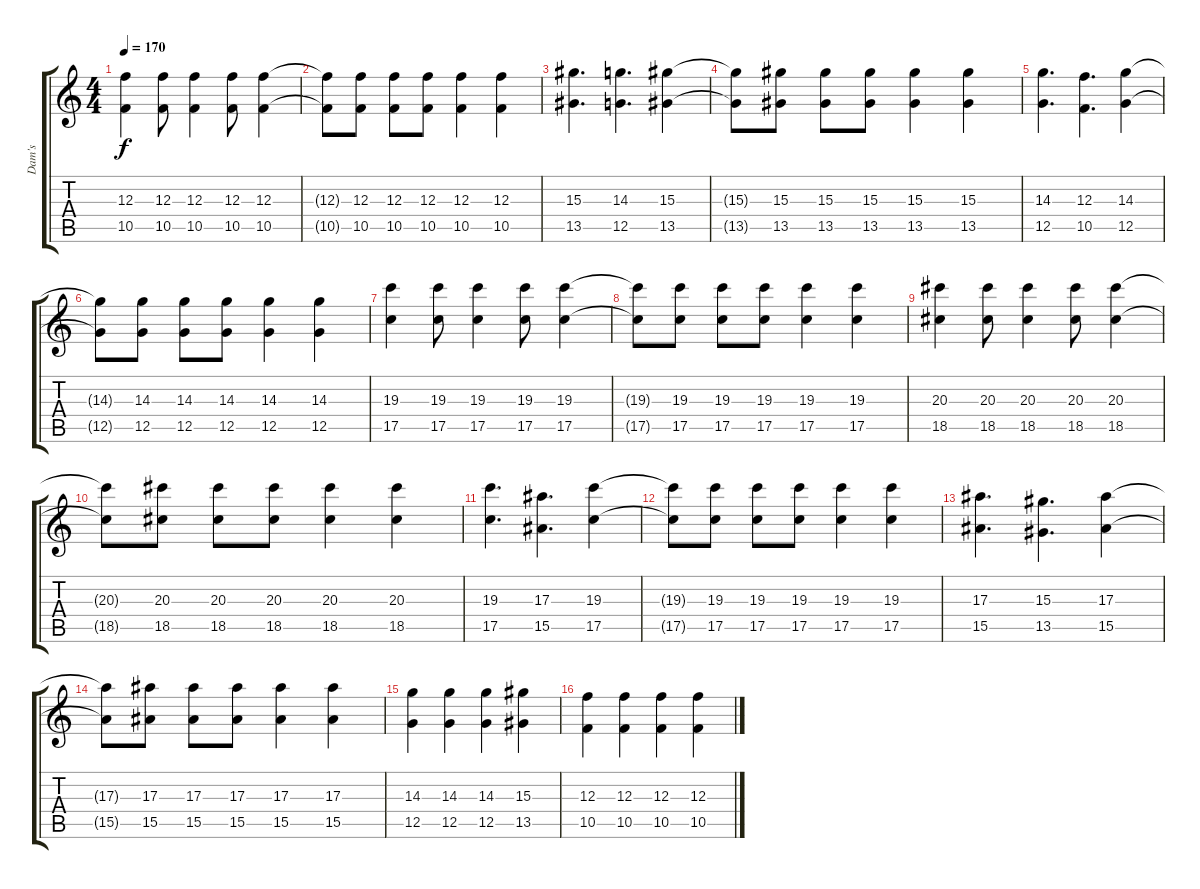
\track ("Dam's" "Dam's") {instrument distortionguitar}
\staff {score tabs}
\tuning (D4 A3 F3 C3 G2 C2) {hide}
\ts (4 4)
\tempo 170
\clef g2
\ks c
(12.3 10.5).4{dy f} (12.3 10.5).8 (12.3 10.5).4 (12.3 10.5).8 (12.3 10.5).4 |
(12.3{t} 10.5{t}).8 (12.3 10.5).8 (12.3 10.5).8 (12.3 10.5).8 (12.3 10.5).4 (12.3 10.5).4 |
(15.3 13.5).4{d} (14.3 12.5).4{d} (15.3 13.5).4 |
(15.3{t} 13.5{t}).8 (15.3 13.5).8 (15.3 13.5).8 (15.3 13.5).8 (15.3 13.5).4 (15.3 13.5).4 |
(14.3 12.5).4{d} (12.3 10.5).4{d} (14.3 12.5).4 |
(14.3{t} 12.5{t}).8 (14.3 12.5).8 (14.3 12.5).8 (14.3 12.5).8 (14.3 12.5).4 (14.3 12.5).4 |
(19.3 17.5).4 (19.3 17.5).8 (19.3 17.5).4 (19.3 17.5).8 (19.3 17.5).4 |
(19.3{t} 17.5{t}).8 (19.3 17.5).8 (19.3 17.5).8 (19.3 17.5).8 (19.3 17.5).4 (19.3 17.5).4 |
(20.3 18.5).4 (20.3 18.5).8 (20.3 18.5).4 (20.3 18.5).8 (20.3 18.5).4 |
(20.3{t} 18.5{t}).8 (20.3 18.5).8 (20.3 18.5).8 (20.3 18.5).8 (20.3 18.5).4 (20.3 18.5).4 |
(19.3 17.5).4{d} (17.3 15.5).4{d} (19.3 17.5).4 |
(19.3{t} 17.5{t}).8 (19.3 17.5).8 (19.3 17.5).8 (19.3 17.5).8 (19.3 17.5).4 (19.3 17.5).4 |
(17.3 15.5).4{d} (15.3 13.5).4{d} (17.3 15.5).4 |
(17.3{t} 15.5{t}).8 (17.3 15.5).8 (17.3 15.5).8 (17.3 15.5).8 (17.3 15.5).4 (17.3 15.5).4 |
(14.3 12.5).4 (14.3 12.5).4 (14.3 12.5).4 (15.3 13.5).4 |
(12.3 10.5).4 (12.3 10.5).4 (12.3 10.5).4 (12.3 10.5).4
